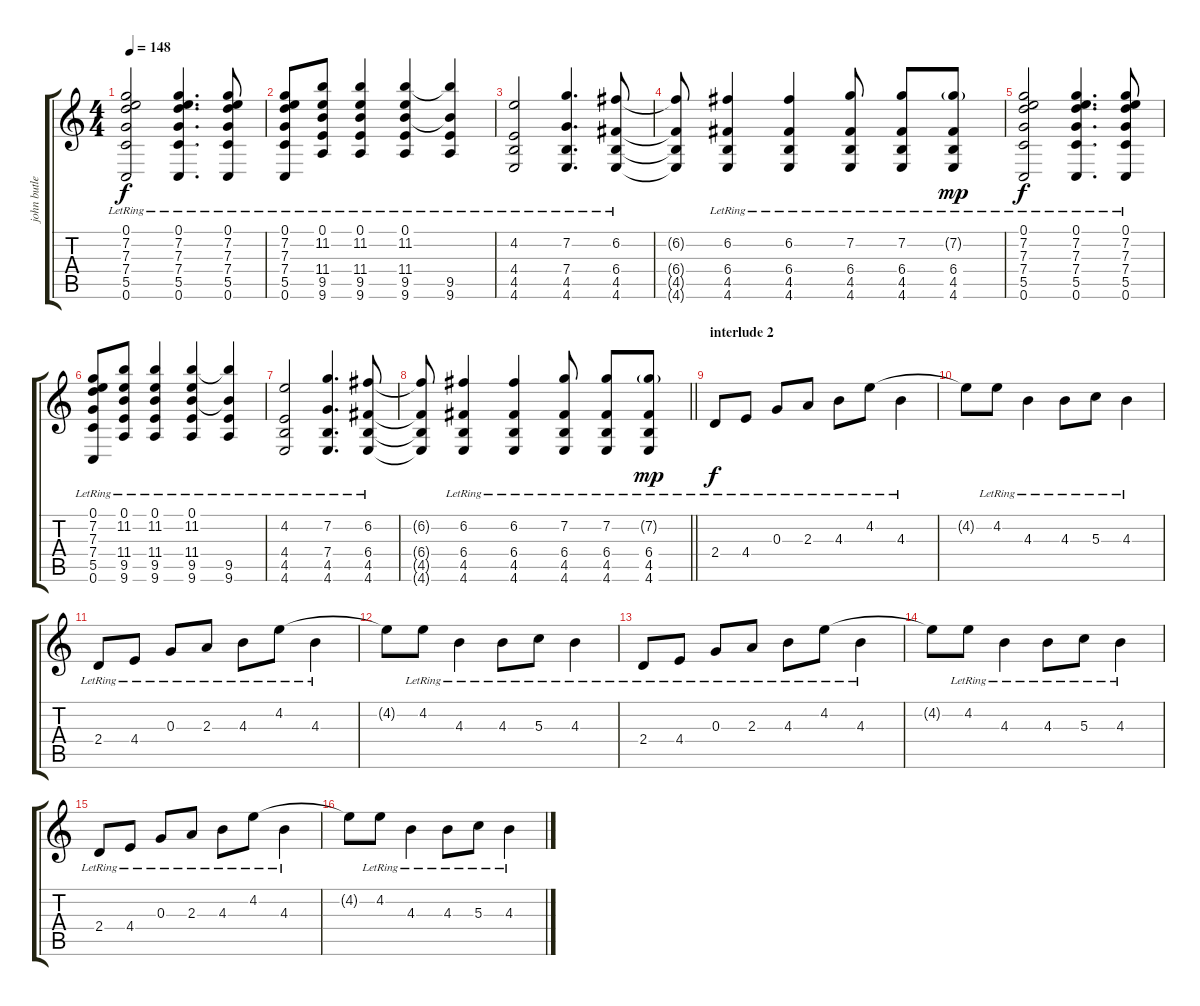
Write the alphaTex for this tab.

\track ("john butler ampliefed 11 string guitare" "john butle") {instrument acousticguitarsteel}
\staff {score tabs}
\tuning (E4 C4 G3 C3 G2 C2) {hide}
\ts (4 4)
\tempo 148
\clef g2
\ks c
(0.1{lr} 7.2{lr} 7.3{lr} 7.4{lr} 5.5{lr} 0.6{lr}).2{dy f} (0.1{lr} 7.2{lr} 7.3{lr} 7.4{lr} 5.5{lr} 0.6{lr}).4{d} (0.1{lr} 7.2{lr} 7.3{lr} 7.4{lr} 5.5{lr} 0.6{lr}).8 |
(0.1{lr} 7.2{lr} 7.3{lr} 7.4{lr} 5.5{lr} 0.6{lr}).8 (0.1{lr} 11.2{lr} 11.4{lr} 9.5{lr} 9.6{lr}).8 (0.1{lr} 11.2{lr} 11.4{lr} 9.5{lr} 9.6{lr}).4 (0.1{lr} 11.2{lr} 11.4{lr} 9.5{lr} 9.6{lr}).4 (11.2{t} 11.4{t} 9.5{lr} 9.6{lr}).4 |
(4.2{lr} 4.4{lr} 4.5{lr} 4.6{lr}).2 (7.2{lr} 7.4{lr} 4.5{lr} 4.6{lr}).4{d} (6.2{lr} 6.4{lr} 4.5{lr} 4.6{lr}).8 |
(6.2{t} 6.4{t} 4.5{t} 4.6{t}).8 (6.2{lr} 6.4{lr} 4.5{lr} 4.6{lr}).4 (6.2{lr} 6.4{lr} 4.5{lr} 4.6{lr}).4 (7.2{lr} 6.4{lr} 4.5{lr} 4.6{lr}).8 (7.2{lr} 6.4{lr} 4.5{lr} 4.6{lr}).8 (7.2{g lr} 6.4{lr} 4.5{lr} 4.6{lr}).8{dy mp} |
(0.1{lr} 7.2{lr} 7.3{lr} 7.4{lr} 5.5{lr} 0.6{lr}).2{dy f} (0.1{lr} 7.2{lr} 7.3{lr} 7.4{lr} 5.5{lr} 0.6{lr}).4{d} (0.1{lr} 7.2{lr} 7.3{lr} 7.4{lr} 5.5{lr} 0.6{lr}).8 |
(0.1{lr} 7.2{lr} 7.3{lr} 7.4{lr} 5.5{lr} 0.6{lr}).8 (0.1{lr} 11.2{lr} 11.4{lr} 9.5{lr} 9.6{lr}).8 (0.1{lr} 11.2{lr} 11.4{lr} 9.5{lr} 9.6{lr}).4 (0.1{lr} 11.2{lr} 11.4{lr} 9.5{lr} 9.6{lr}).4 (11.2{t} 11.4{t} 9.5{lr} 9.6{lr}).4 |
(4.2{lr} 4.4{lr} 4.5{lr} 4.6{lr}).2 (7.2{lr} 7.4{lr} 4.5{lr} 4.6{lr}).4{d} (6.2{lr} 6.4{lr} 4.5{lr} 4.6{lr}).8 |
\barLineRight lightlight
(6.2{t} 6.4{t} 4.5{t} 4.6{t}).8 (6.2{lr} 6.4{lr} 4.5{lr} 4.6{lr}).4 (6.2{lr} 6.4{lr} 4.5{lr} 4.6{lr}).4 (7.2{lr} 6.4{lr} 4.5{lr} 4.6{lr}).8 (7.2{lr} 6.4{lr} 4.5{lr} 4.6{lr}).8 (7.2{g lr} 6.4{lr} 4.5{lr} 4.6{lr}).8{dy mp} |
\section ("" "interlude 2")
2.4{lr}.8{dy f} 4.4{lr}.8 0.3{lr}.8 2.3{lr}.8 4.3{lr}.8 4.2{lr}.8 4.3{lr}.4 |
4.2{t}.8 4.2{lr}.8 4.3{lr}.4 4.3{lr}.8 5.3{lr}.8 4.3{lr}.4 |
2.4{lr}.8 4.4{lr}.8 0.3{lr}.8 2.3{lr}.8 4.3{lr}.8 4.2{lr}.8 4.3{lr}.4 |
4.2{t}.8 4.2{lr}.8 4.3{lr}.4 4.3{lr}.8 5.3{lr}.8 4.3{lr}.4 |
2.4{lr}.8 4.4{lr}.8 0.3{lr}.8 2.3{lr}.8 4.3{lr}.8 4.2{lr}.8 4.3{lr}.4 |
4.2{t}.8 4.2{lr}.8 4.3{lr}.4 4.3{lr}.8 5.3{lr}.8 4.3{lr}.4 |
2.4{lr}.8 4.4{lr}.8 0.3{lr}.8 2.3{lr}.8 4.3{lr}.8 4.2{lr}.8 4.3{lr}.4 |
4.2{t}.8 4.2{lr}.8 4.3{lr}.4 4.3{lr}.8 5.3{lr}.8 4.3{lr}.4
